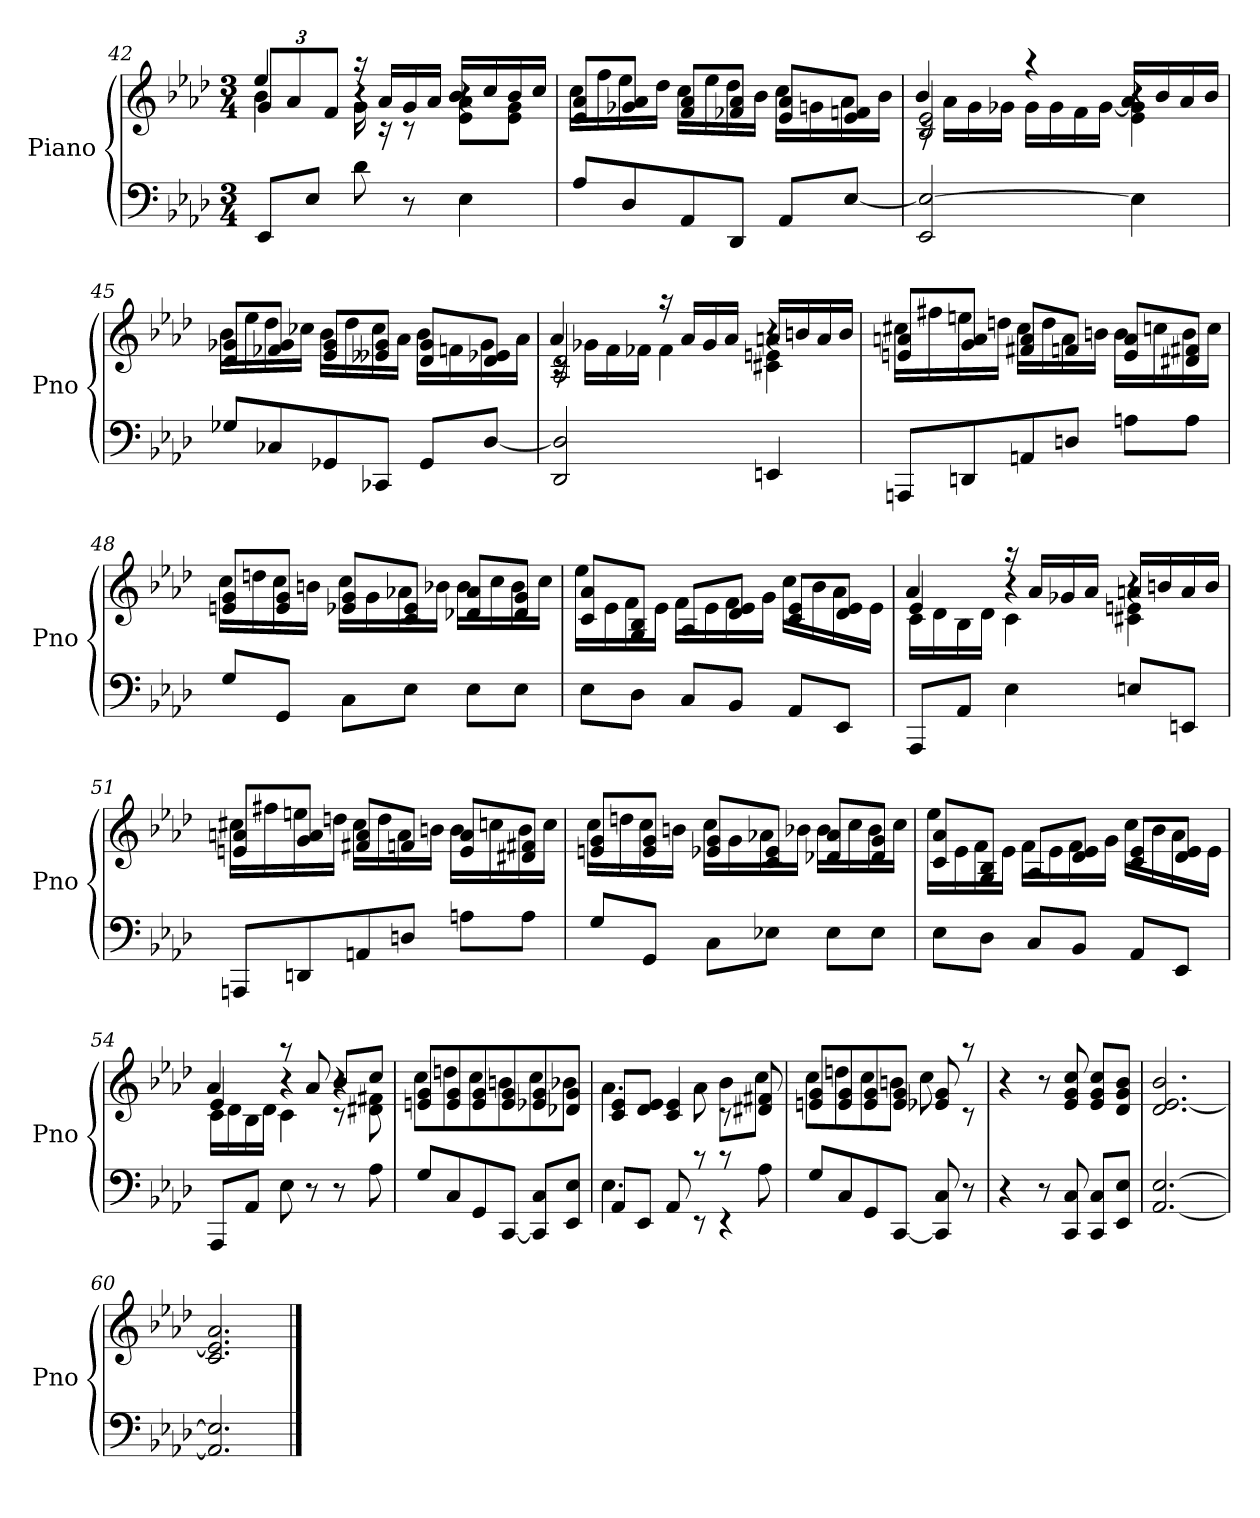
**kern	**kern
*part1	*part1
*staff2	*staff1
*I"Piano	*
*I'Pno	*
*clefF4	*clefG2
*k[b-e-a-d-]	*k[b-e-a-d-]
*A-:	*A-:
*M3/4	*M3/4
=42	=42
*	*^
*	*	*^
8EE-L	12gL	4b-	4ee-
.	12a-	.	.
8E-J	.	.	.
.	12fJ	.	.
8d-	4r	16g	16raa
.	.	16rc	16a-LL
8r	.	8rc	16g
.	.	.	16a-JJ
4E-	4r	8e- 8a-L	16b-LL
.	.	.	16cc
.	.	8e- 8gJ	16b-
.	.	.	16ccJJ
*	*	*v	*v
=43	=43	=43
8A-L	8e- 8a-L	16ccLL
.	.	16ff
8D-	8g-X 8a-J	16ee-
.	.	16dd-JJ
8AA-	8f 8a-L	16ccLL
.	.	16ee-
8DD-J	8f-X 8a-J	16dd-
.	.	16b-JJ
8AA-L	8e- 8a-L	16ccLL
.	.	16gn
[8E-J	8e- 8fnJ	16a-
.	.	16b-JJ
=44	=44	=44
*	*	*^
2EE- 2E-_	2B- 2e-	16rc	4b-
.	.	16a-LL	.
.	.	16g	.
.	.	16g-XJJ	.
.	.	16g-LL	4raa
.	.	16g-	.
.	.	16f	.
.	.	[16g-JJ	.
4E-]	4r	4e- 4g-]	16a-LL
.	.	.	16b-
.	.	.	16a-
.	.	.	16b-JJ
*	*	*v	*v
=45	=45	=45
8G-XL	8d- 8g-XL	16b-LL
.	.	16ee-
8C-X	8f-X 8g-J	16dd-
.	.	16cc-XJJ
8GG-X	8e- 8g-L	16b-LL
.	.	16dd-
8CC-XJ	8e--X 8g-J	16cc-
.	.	16a-JJ
8GG-L	8d- 8g-L	16b-LL
.	.	16fn
[8D-J	8d- 8e-XJ	16g-
.	.	16a-JJ
=46	=46	=46
*	*	*^
2DD- 2D-]	2A- 2d-	16rc	4a-
.	.	16g-XLL	.
.	.	16f	.
.	.	16f-XJJ	.
.	.	4f-	16raa
.	.	.	16a-LL
.	.	.	16g-
.	.	.	16a-JJ
4EEn	4r	4c#X 4en	16anLL
.	.	.	16bn
.	.	.	16a
.	.	.	16bJJ
*	*	*v	*v
=47	=47	=47
8AAAnL	8en 8anL	16cc#XLL
.	.	16ff#X
8DDn	8g 8aJ	16een
.	.	16ddnJJ
8AAn	8f#X 8aL	16cc#LL
.	.	16dd
8DnJ	8fnJ	16a
.	.	16bnJJ
8AnL	8e 8aL	16bLL
.	.	16ccn
8AJ	8d#X 8f#XJ	16b
.	.	16ccJJ
=48	=48	=48
8GL	8en 8gL	16ccLL
.	.	16ddn
8GGJ	8e 8gJ	16cc
.	.	16bnJJ
8CL	8e-X 8gL	16ccLL
.	.	16g
8E-J	8c 8e-J	16a-X
.	.	16b-XJJ
8E-L	8d-X 8a-L	16b-LL
.	.	16cc
8E-J	8d- 8gJ	16b-
.	.	16ccJJ
=49	=49	=49
8E-L	8c 8a-L	16ee-LL
.	.	16e-
8D-J	8G 8B-J	16f
.	.	16e-JJ
8CL	8A-L	16fLL
.	.	16e-
8BB-J	8d- 8e-J	16f
.	.	16gJJ
8AA-L	8c 8e-L	16ccLL
.	.	16b-
8EE-J	8d- 8e-J	16a-
.	.	16e-JJ
=50	=50	=50
*	*	*^
8AAA-L	4e-	16cLL	4a-
.	.	16d-	.
8AA-J	.	16B-	.
.	.	16d-JJ	.
4E-	4r	4c	16raa
.	.	.	16a-LL
.	.	.	16g-X
.	.	.	16a-JJ
8EnL	4r	4c#X 4en	16anLL
.	.	.	16bn
8EEnJ	.	.	16a
.	.	.	16bJJ
*	*	*v	*v
=51	=51	=51
8AAAnL	8en 8anL	16cc#XLL
.	.	16ff#X
8DDn	8g 8aJ	16een
.	.	16ddnJJ
8AAn	8f#X 8aL	16cc#LL
.	.	16dd
8DnJ	8fnJ	16a
.	.	16bnJJ
8AnL	8e 8aL	16bLL
.	.	16ccn
8AJ	8d#X 8f#XJ	16b
.	.	16ccJJ
=52	=52	=52
8GL	8en 8gL	16ccLL
.	.	16ddn
8GGJ	8e 8gJ	16cc
.	.	16bnJJ
8CL	8e-X 8gL	16ccLL
.	.	16g
8E-XJ	8c 8e-J	16a-X
.	.	16b-XJJ
8E-L	8d-X 8a-L	16b-LL
.	.	16cc
8E-J	8d- 8gJ	16b-
.	.	16ccJJ
=53	=53	=53
8E-L	8c 8a-L	16ee-LL
.	.	16e-
8D-J	8G 8B-J	16f
.	.	16e-JJ
8CL	8A-L	16fLL
.	.	16e-
8BB-J	8d- 8e-J	16f
.	.	16gJJ
8AA-L	8c 8e-L	16ccLL
.	.	16b-
8EE-J	8d- 8e-J	16a-
.	.	16e-JJ
=54	=54	=54
*	*	*^
8AAA-L	4e-	16cLL	4a-
.	.	16d-	.
8AA-J	.	16B-	.
.	.	16d-JJ	.
8E-	4r	4c	8raa
8r	.	.	8a-
8r	4r	8rc	8b-L
8A-	.	8d#X 8f#X	8ccJ
*	*	*v	*v
=55	=55	=55
8GL	8en 8gL	8ccL
8C	8e 8g	8ddn
8GG	8e 8g	8cc
[8CCJ	8e 8g	8bn
8CC] 8CL	8e-X 8g	8cc
8EE- 8E-J	8d-X 8gJ	8b-XJ
=56	=56	=56
*^	*	*
8AA-L	4.E-	8c 8e-L	4.a-
8EE-J	.	8d- 8e-J	.
8AA-	.	4c 4e-	.
8rEE	8rc	.	8a-
4rEE	8rc	8rc	8b-L
.	8A-	8d#X 8f#X	8ccJ
*v	*v	*	*
=57	=57	=57
8GL	8en 8gL	8ccL
8C	8e 8g	8ddn
8GG	8e 8g	8cc
[8CCJ	8e 8gJ	8bnJ
8CC] 8C	8e-X 8g	8cc
8r	8rc	8raa
*	*v	*v
=58	=58
4r	4r
8r	8r
8CC 8C	8e- 8g 8cc
8CC 8CL	8e- 8g 8ccL
8EE- 8E-J	8d- 8g 8b-J
=59	=59
[2.AA- [2.E-	2.d- [2.e- 2.b-
=60	=60
2.AA-] 2.E-]	2.c 2.e-] 2.a-
==	==
*-	*-
